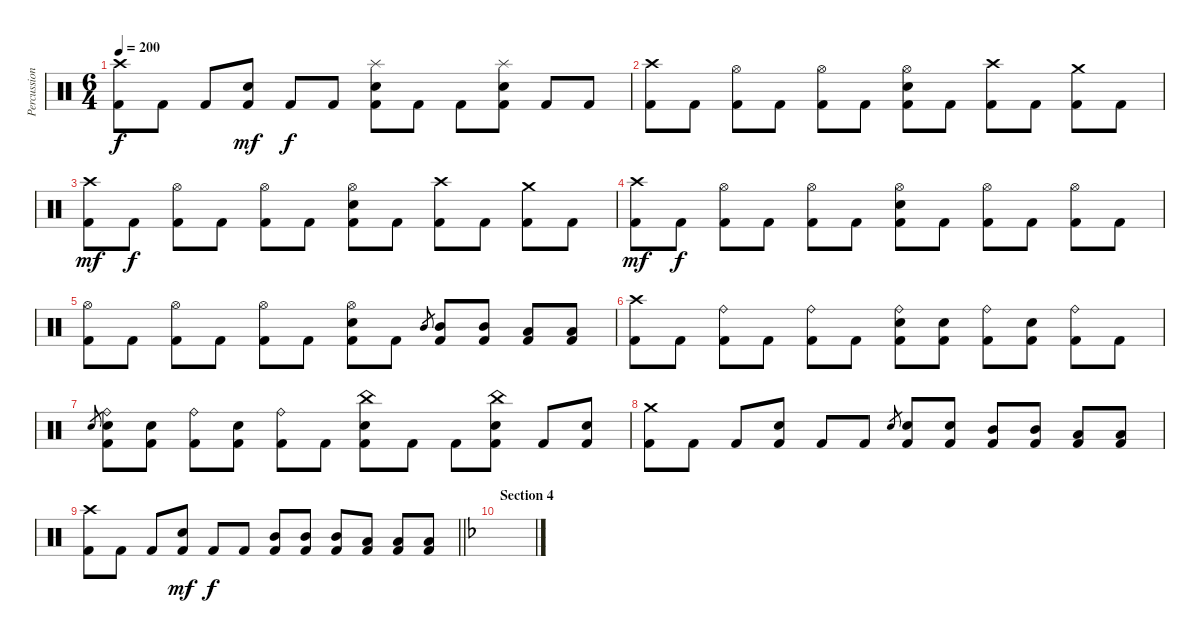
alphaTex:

\track ("Percussion" "Percussion") {instrument percussion}
\staff {score}
\articulation defaults
\ts (6 4)
\tempo 200
\clef neutral
\ks c
("Crash high (hit)" "Kick (hit) 2").8{dy f} "Kick (hit) 2".8 "Kick (hit) 2".8 ("Electric Snare (hit)" "Kick (hit) 2").8{dy mf} "Kick (hit) 2".8{dy f} "Kick (hit) 2".8 ("Splash (hit)" "Electric Snare (hit)" "Kick (hit) 2").8 "Kick (hit) 2".8 "Kick (hit) 2".8 ("Splash (hit)" "Electric Snare (hit)" "Kick (hit) 2").8 "Kick (hit) 2".8 "Kick (hit) 2".8 |
("Crash high (hit)" "Kick (hit) 2").8 "Kick (hit) 2".8 ("Hi-Hat (open)" "Kick (hit) 2").8 "Kick (hit) 2".8 ("Hi-Hat (open)" "Kick (hit) 2").8 "Kick (hit) 2".8 ("Hi-Hat (open)" "Electric Snare (hit)" "Kick (hit) 2").8 "Kick (hit) 2".8 ("Crash high (hit)" "Kick (hit) 2").8 "Kick (hit) 2".8 ("Crash medium (hit)" "Kick (hit) 2").8 "Kick (hit) 2".8 |
("Crash high (hit)" "Kick (hit) 2").8{dy mf} "Kick (hit) 2".8{dy f} ("Hi-Hat (open)" "Kick (hit) 2").8 "Kick (hit) 2".8 ("Hi-Hat (open)" "Kick (hit) 2").8 "Kick (hit) 2".8 ("Hi-Hat (open)" "Electric Snare (hit)" "Kick (hit) 2").8 "Kick (hit) 2".8 ("Crash high (hit)" "Kick (hit) 2").8 "Kick (hit) 2".8 ("Crash medium (hit)" "Kick (hit) 2").8 "Kick (hit) 2".8 |
("Crash high (hit)" "Kick (hit) 2").8{dy mf} "Kick (hit) 2".8{dy f} ("Hi-Hat (open)" "Kick (hit) 2").8 "Kick (hit) 2".8 ("Hi-Hat (open)" "Kick (hit) 2").8 "Kick (hit) 2".8 ("Hi-Hat (open)" "Electric Snare (hit)" "Kick (hit) 2").8 "Kick (hit) 2".8 ("Hi-Hat (open)" "Kick (hit) 2").8 "Kick (hit) 2".8 ("Hi-Hat (open)" "Kick (hit) 2").8 "Kick (hit) 2".8 |
("Hi-Hat (open)" "Kick (hit) 2").8 "Kick (hit) 2".8 ("Hi-Hat (open)" "Kick (hit) 2").8 "Kick (hit) 2".8 ("Hi-Hat (open)" "Kick (hit) 2").8 "Kick (hit) 2".8 ("Hi-Hat (open)" "Electric Snare (hit)" "Kick (hit) 2").8 "Kick (hit) 2".8 "Mid Tom (hit)".8{gr} ("Mid Tom (hit)" "Kick (hit) 2").8 ("Mid Tom (hit)" "Kick (hit) 2").8 ("Low Tom (hit)" "Kick (hit) 2").8 ("Low Tom (hit)" "Kick (hit) 2").8 |
("Crash high (hit)" "Kick (hit) 2").8 "Kick (hit) 2".8 ("Ride (bell)" "Kick (hit) 2").8 "Kick (hit) 2".8 ("Ride (bell)" "Kick (hit) 2").8 "Kick (hit) 2".8 ("Ride (bell)" "Electric Snare (hit)" "Kick (hit) 2").8 ("Electric Snare (hit)" "Kick (hit) 2").8 ("Ride (bell)" "Kick (hit) 2").8 ("Electric Snare (hit)" "Kick (hit) 2").8 ("Ride (bell)" "Kick (hit) 2").8 "Kick (hit) 2".8 |
"Electric Snare (hit)".8{gr} ("Ride (bell)" "Electric Snare (hit)" "Kick (hit) 2").8 ("Electric Snare (hit)" "Kick (hit) 2").8 ("Ride (bell)" "Kick (hit) 2").8 ("Electric Snare (hit)" "Kick (hit) 2").8 ("Ride (bell)" "Kick (hit) 2").8 "Kick (hit) 2".8 ("China (hit)" "Electric Snare (hit)" "Kick (hit) 2").8 "Kick (hit) 2".8 "Kick (hit) 2".8 ("China (hit)" "Electric Snare (hit)" "Kick (hit) 2").8 "Kick (hit) 2".8 ("Electric Snare (hit)" "Kick (hit) 2").8 |
("Crash medium (hit)" "Kick (hit) 2").8 "Kick (hit) 2".8 "Kick (hit) 2".8 ("Electric Snare (hit)" "Kick (hit) 2").8 "Kick (hit) 2".8 "Kick (hit) 2".8 "Electric Snare (hit)".8{gr} ("Electric Snare (hit)" "Kick (hit) 2").8 ("Electric Snare (hit)" "Kick (hit) 2").8 ("Mid Tom (hit)" "Kick (hit) 2").8 ("Mid Tom (hit)" "Kick (hit) 2").8 ("Low Tom (hit)" "Kick (hit) 2").8 ("Low Tom (hit)" "Kick (hit) 2").8 |
\barLineRight lightlight
("Crash high (hit)" "Kick (hit) 2").8 "Kick (hit) 2".8 "Kick (hit) 2".8 ("Electric Snare (hit)" "Kick (hit) 2").8{dy mf} "Kick (hit) 2".8{dy f} "Kick (hit) 2".8 ("Mid Tom (hit)" "Kick (hit) 2").8 ("Mid Tom (hit)" "Kick (hit) 2").8 ("Mid Tom (hit)" "Kick (hit) 2").8 ("Low Tom (hit)" "Kick (hit) 2").8 ("Low Tom (hit)" "Kick (hit) 2").8 ("Low Tom (hit)" "Kick (hit) 2").8 |
\section ("" "Section 4")
\ks f
